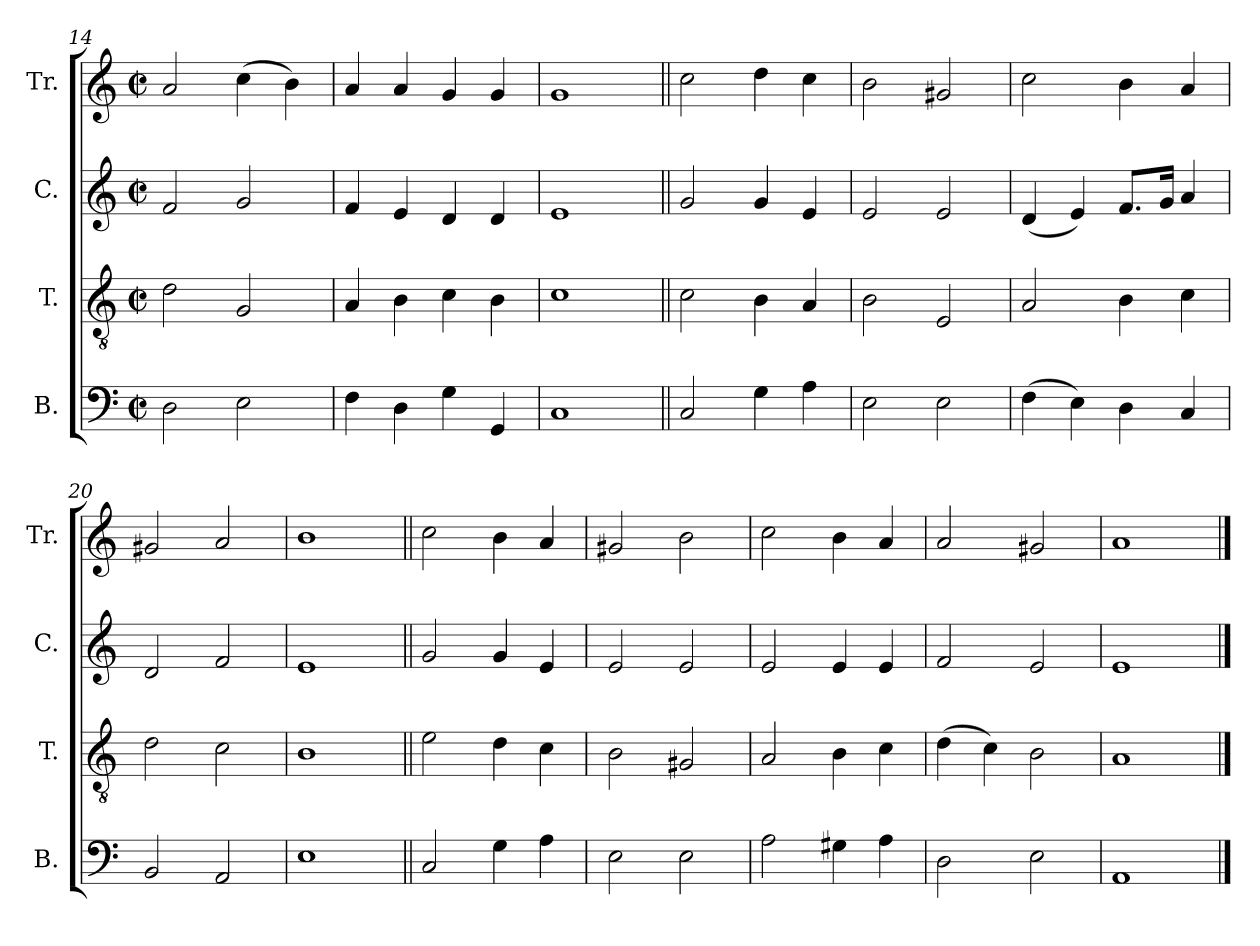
**kern	**kern	**kern	**kern
*part4	*part3	*part2	*part1
*staff4	*staff3	*staff2	*staff1
*I"B.	*I"T.	*I"C.	*I"Tr.
*I'B.	*I'T.	*I'C.	*I'Tr.
*clefF4	*clefGv2	*clefG2	*clefG2
*k[]	*k[]	*k[]	*k[]
*M2/2	*M2/2	*M2/2	*M2/2
*met(c|)	*met(c|)	*met(c|)	*met(c|)
=14	=14	=14	=14
2D!\	2d!\	2f!/	2a!/
2E!\	2G!/	2g!/	(>4cc!\
.	.	.	4b!\)
=15	=15	=15	=15
4F!\	4A!/	4f!/	4a!/
4D!\	4B!\	4e!/	4a!/
4G!\	4c!\	4d!/	4g!/
4GG!/	4B!\	4d!/	4g!/
=16	=16	=16	=16
1C!	1c!	1e!	1g!
=17||	=17||	=17||	=17||
2C!/	2c!\	2g!/	2cc!\
4G!\	4B!\	4g!/	4dd!\
4A!\	4A!/	4e!/	4cc!\
=18	=18	=18	=18
2E!\	2B!\	2e!/	2b!\
2E!\	2E!/	2e!/	2g#X!/
=19	=19	=19	=19
(>4F!\	2A!/	(<4d!/	2cc!\
4E!\)	.	4e!/)	.
4D!\	4B!\	8.f!/L	4b!\
.	.	16g!/Jk	.
4C!/	4c!\	4a!/	4a!/
=20	=20	=20	=20
2BB!/	2d!\	2d!/	2g#X!/
2AA!/	2c!\	2f!/	2a!/
=21	=21	=21	=21
1E!	1B!	1e!	1b!
=22||	=22||	=22||	=22||
2C!/	2e!\	2g!/	2cc!\
4G!\	4d!\	4g!/	4b!\
4A!\	4c!\	4e!/	4a!/
=23	=23	=23	=23
2E!\	2B!\	2e!/	2g#X!/
2E!\	2G#X!/	2e!/	2b!\
=24	=24	=24	=24
2A!\	2A!/	2e!/	2cc!\
4G#X!\	4B!\	4e!/	4b!\
4A!\	4c!\	4e!/	4a!/
=25	=25	=25	=25
2D!\	(>4d!\	2f!/	2a!/
.	4c!\)	.	.
2E!\	2B!\	2e!/	2g#X!/
=26	=26	=26	=26
1AA!	1A!	1e!	1a!
==	==	==	==
*-	*-	*-	*-
